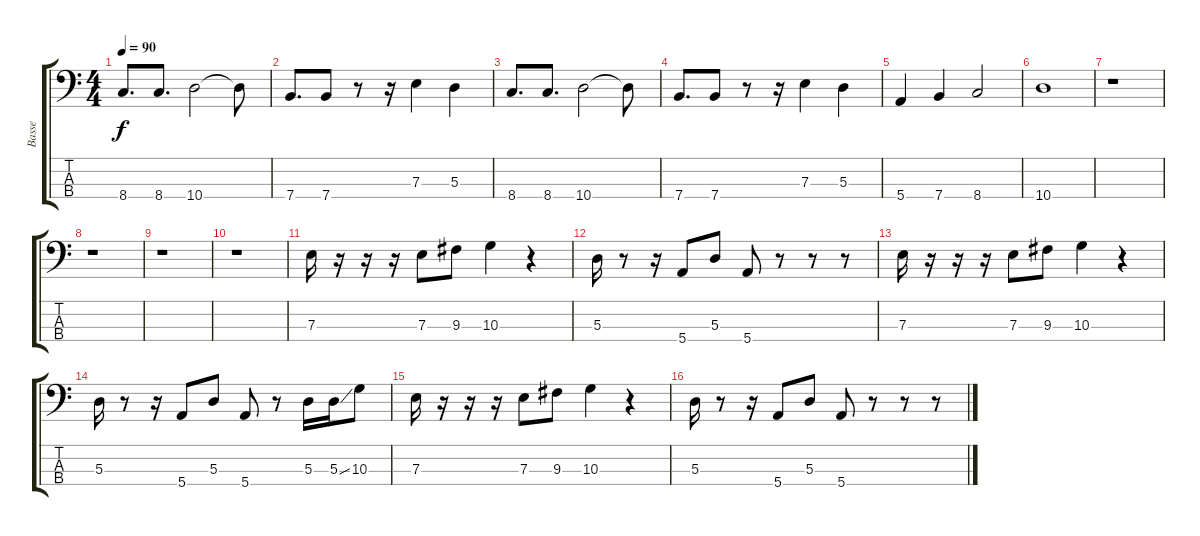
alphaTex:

\track ("Basse" "Basse") {instrument electricbassfinger}
\staff {score tabs}
\tuning (G2 D2 A1 E1) {hide}
\ts (4 4)
\tempo 90
\clef f4
\ks c
8.4.8{d dy f} 8.4.8{d} 10.4.2 10.4{t}.8 |
7.4.8{d} 7.4.8 r.8 r.16 7.3.4 5.3.4 |
8.4.8{d} 8.4.8{d} 10.4.2 10.4{t}.8 |
7.4.8{d} 7.4.8 r.8 r.16 7.3.4 5.3.4 |
5.4.4 7.4.4 8.4.2 |
10.4.1 |
r.1 |
r.1 |
r.1 |
r.1 |
7.3.16 r.16 r.16 r.16 7.3.8 9.3.8 10.3.4 r.4 |
5.3.16 r.8 r.16 5.4.8 5.3.8 5.4.8 r.8 r.8 r.8 |
7.3.16 r.16 r.16 r.16 7.3.8 9.3.8 10.3.4 r.4 |
5.3.16 r.8 r.16 5.4.8 5.3.8 5.4.8 r.8 5.3.16 5.3{ss}.16 10.3.8 |
7.3.16 r.16 r.16 r.16 7.3.8 9.3.8 10.3.4 r.4 |
5.3.16 r.8 r.16 5.4.8 5.3.8 5.4.8 r.8 r.8 r.8
